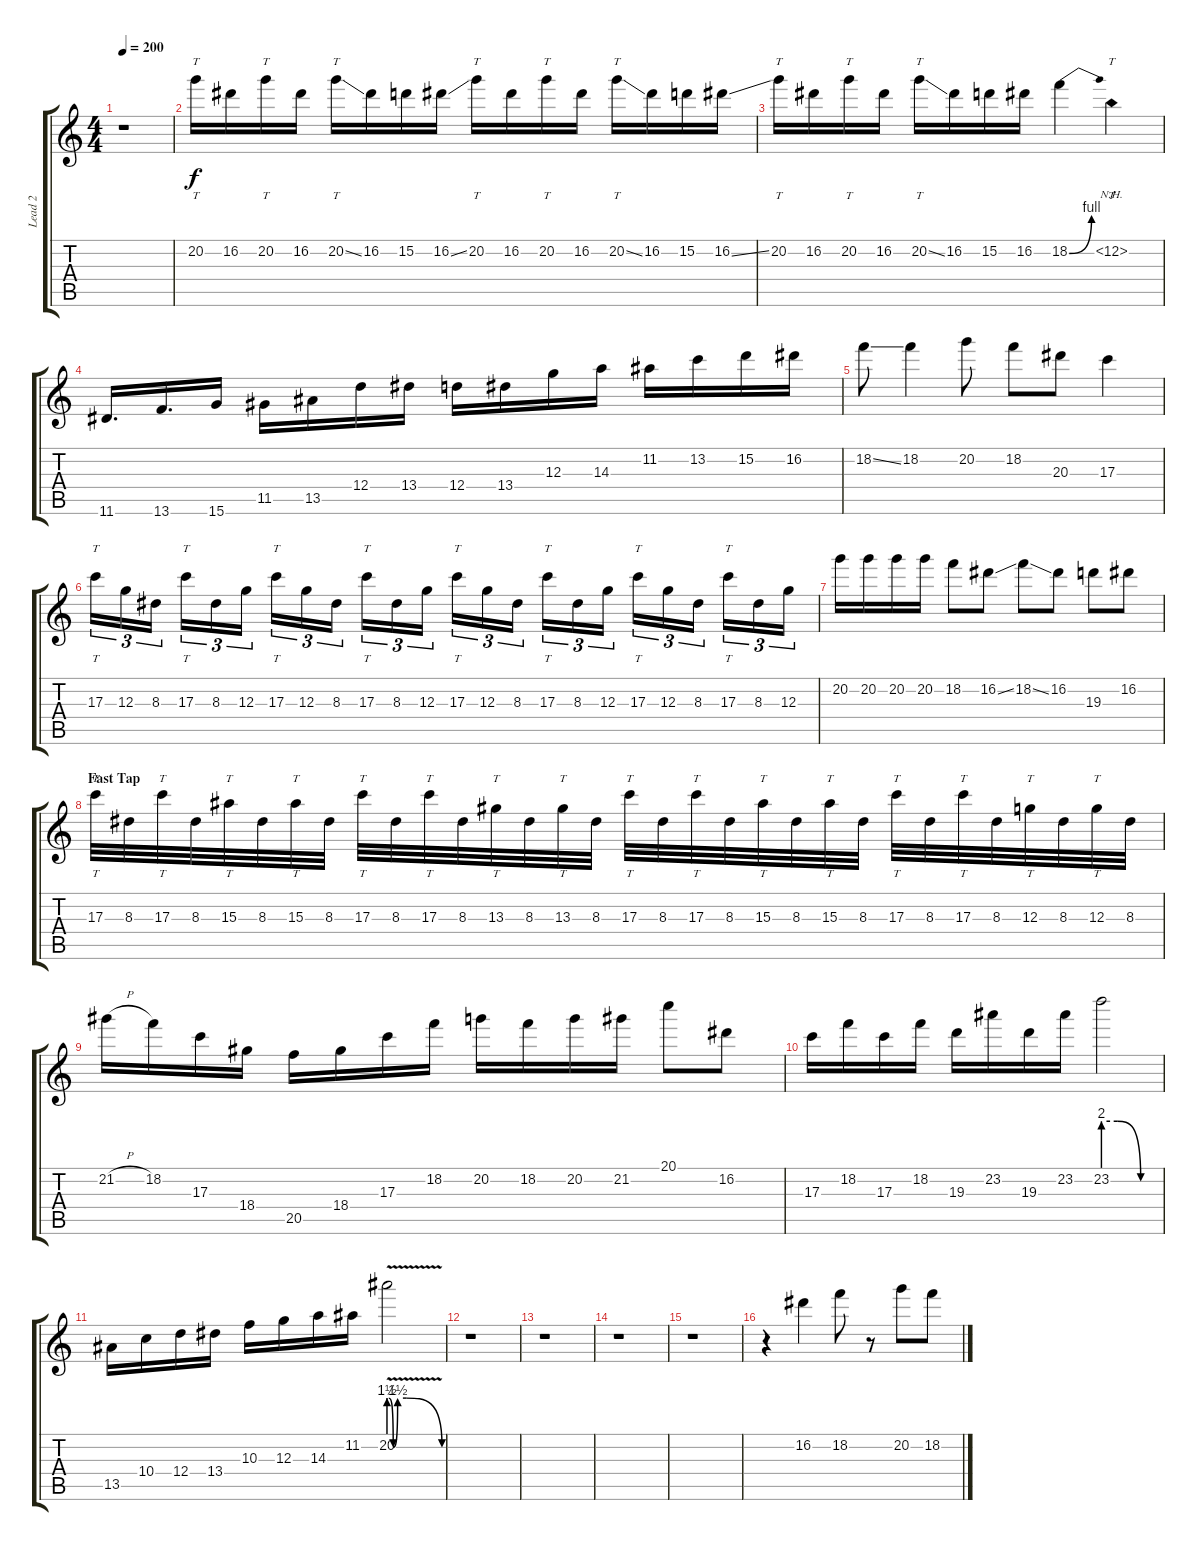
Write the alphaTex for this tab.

\track ("Lead 2" "Lead 2") {instrument distortionguitar}
\staff {score tabs}
\tuning (E4 B3 G3 D3 A2 E2) {hide}
\ts (4 4)
\tempo 200
\clef g2
\ks c
r.1{dy f} |
20.2.16{tt} 16.2.16 20.2.16{tt} 16.2.16 20.2{ss}.16{tt} 16.2.16 15.2.16 16.2{ss}.16 20.2.16{tt} 16.2.16 20.2.16{tt} 16.2.16 20.2{ss}.16{tt} 16.2.16 15.2.16 16.2{ss}.16 |
20.2.16{tt} 16.2.16 20.2.16{tt} 16.2.16 20.2{ss}.16{tt} 16.2.16 15.2.16 16.2.16 18.2{be (bend 0 0 60 4)}.4 20.2{nh}.4{tt} |
11.6.16{d} 13.6.16{d} 15.6.16 11.5.16 13.5.16 12.4.16 13.4.16 12.4.16 13.4.16 12.3.16 14.3.16 11.2.16 13.2.16 15.2.16 16.2.16 |
18.2{ss}.8 18.2.4 20.2.8 18.2.8 20.3.8 17.3.4 |
17.3.16{tt tu (3 2)} 12.3.16{tu (3 2)} 8.3.16{tu (3 2)} 17.3.16{tt tu (3 2)} 8.3.16{tu (3 2)} 12.3.16{tu (3 2)} 17.3.16{tt tu (3 2)} 12.3.16{tu (3 2)} 8.3.16{tu (3 2)} 17.3.16{tt tu (3 2)} 8.3.16{tu (3 2)} 12.3.16{tu (3 2)} 17.3.16{tt tu (3 2)} 12.3.16{tu (3 2)} 8.3.16{tu (3 2)} 17.3.16{tt tu (3 2)} 8.3.16{tu (3 2)} 12.3.16{tu (3 2)} 17.3.16{tt tu (3 2)} 12.3.16{tu (3 2)} 8.3.16{tu (3 2)} 17.3.16{tt tu (3 2)} 8.3.16{tu (3 2)} 12.3.16{tu (3 2)} |
20.2.16 20.2.16 20.2.16 20.2.16 18.2.8 16.2{ss}.8 18.2{ss}.8 16.2.8 19.3.8 16.2.8 |
\section ("" "Fast Tap")
17.3.32{tt} 8.3.32 17.3.32{tt} 8.3.32 15.3.32{tt} 8.3.32 15.3.32{tt} 8.3.32 17.3.32{tt} 8.3.32 17.3.32{tt} 8.3.32 13.3.32{tt} 8.3.32 13.3.32{tt} 8.3.32 17.3.32{tt} 8.3.32 17.3.32{tt} 8.3.32 15.3.32{tt} 8.3.32 15.3.32{tt} 8.3.32 17.3.32{tt} 8.3.32 17.3.32{tt} 8.3.32 12.3.32{tt} 8.3.32 12.3.32{tt} 8.3.32 |
21.2{h}.16 18.2.16 17.3.16 18.4.16 20.5.16 18.4.16 17.3.16 18.2.16 20.2.16 18.2.16 20.2.16 21.2.16 20.1.8 16.2.8 |
17.3.16 18.2.16 17.3.16 18.2.16 19.3.16 23.2.16 19.3.16 23.2.16 23.2{be (custom 0 8 15 8 40 0 60 0)}.2 |
13.5.16 10.4.16 12.4.16 13.4.16 10.3.16 12.3.16 14.3.16 11.2.16 20.2{be (custom 0 6 5 0 10 6 20 6 60 0) v}.2 |
\section ("" "")
r.1 |
r.1 |
r.1 |
r.1 |
r.4 16.2.4 18.2.8 r.8 20.2.8 18.2.8
